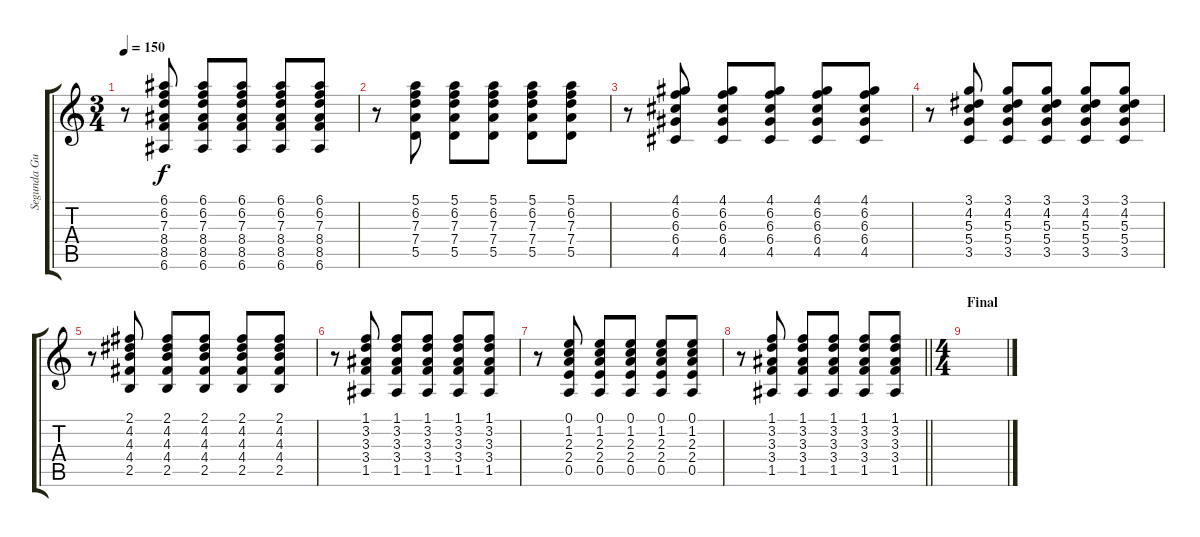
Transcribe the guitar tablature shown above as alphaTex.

\track ("Segunda Guitarra" "Segunda Gu") {instrument acousticguitarsteel}
\staff {score tabs}
\tuning (E4 B3 G3 D3 A2 E2) {hide}
\ts (3 4)
\tempo 150
\clef g2
\ks c
r.8{dy f volume 7} (6.1 6.2 7.3 8.4 8.5 6.6).8 (6.1 6.2 7.3 8.4 8.5 6.6).8 (6.1 6.2 7.3 8.4 8.5 6.6).8 (6.1 6.2 7.3 8.4 8.5 6.6).8 (6.1 6.2 7.3 8.4 8.5 6.6).8 |
r.8 (5.1 6.2 7.3 7.4 5.5).8 (5.1 6.2 7.3 7.4 5.5).8 (5.1 6.2 7.3 7.4 5.5).8 (5.1 6.2 7.3 7.4 5.5).8 (5.1 6.2 7.3 7.4 5.5).8 |
r.8 (4.1 6.2 6.3 6.4 4.5).8 (4.1 6.2 6.3 6.4 4.5).8 (4.1 6.2 6.3 6.4 4.5).8 (4.1 6.2 6.3 6.4 4.5).8 (4.1 6.2 6.3 6.4 4.5).8 |
r.8 (3.1 4.2 5.3 5.4 3.5).8 (3.1 4.2 5.3 5.4 3.5).8 (3.1 4.2 5.3 5.4 3.5).8 (3.1 4.2 5.3 5.4 3.5).8 (3.1 4.2 5.3 5.4 3.5).8 |
r.8 (2.1 4.2 4.3 4.4 2.5).8 (2.1 4.2 4.3 4.4 2.5).8 (2.1 4.2 4.3 4.4 2.5).8 (2.1 4.2 4.3 4.4 2.5).8 (2.1 4.2 4.3 4.4 2.5).8 |
r.8 (1.1 3.2 3.3 3.4 1.5).8 (1.1 3.2 3.3 3.4 1.5).8 (1.1 3.2 3.3 3.4 1.5).8 (1.1 3.2 3.3 3.4 1.5).8 (1.1 3.2 3.3 3.4 1.5).8 |
r.8 (0.1 1.2 2.3 2.4 0.5).8 (0.1 1.2 2.3 2.4 0.5).8 (0.1 1.2 2.3 2.4 0.5).8 (0.1 1.2 2.3 2.4 0.5).8 (0.1 1.2 2.3 2.4 0.5).8 |
\barLineRight lightlight
r.8 (1.1 3.2 3.3 3.4 1.5).8 (1.1 3.2 3.3 3.4 1.5).8 (1.1 3.2 3.3 3.4 1.5).8 (1.1 3.2 3.3 3.4 1.5).8 (1.1 3.2 3.3 3.4 1.5).8 |
\ts (4 4)
\section ("" "Final")
